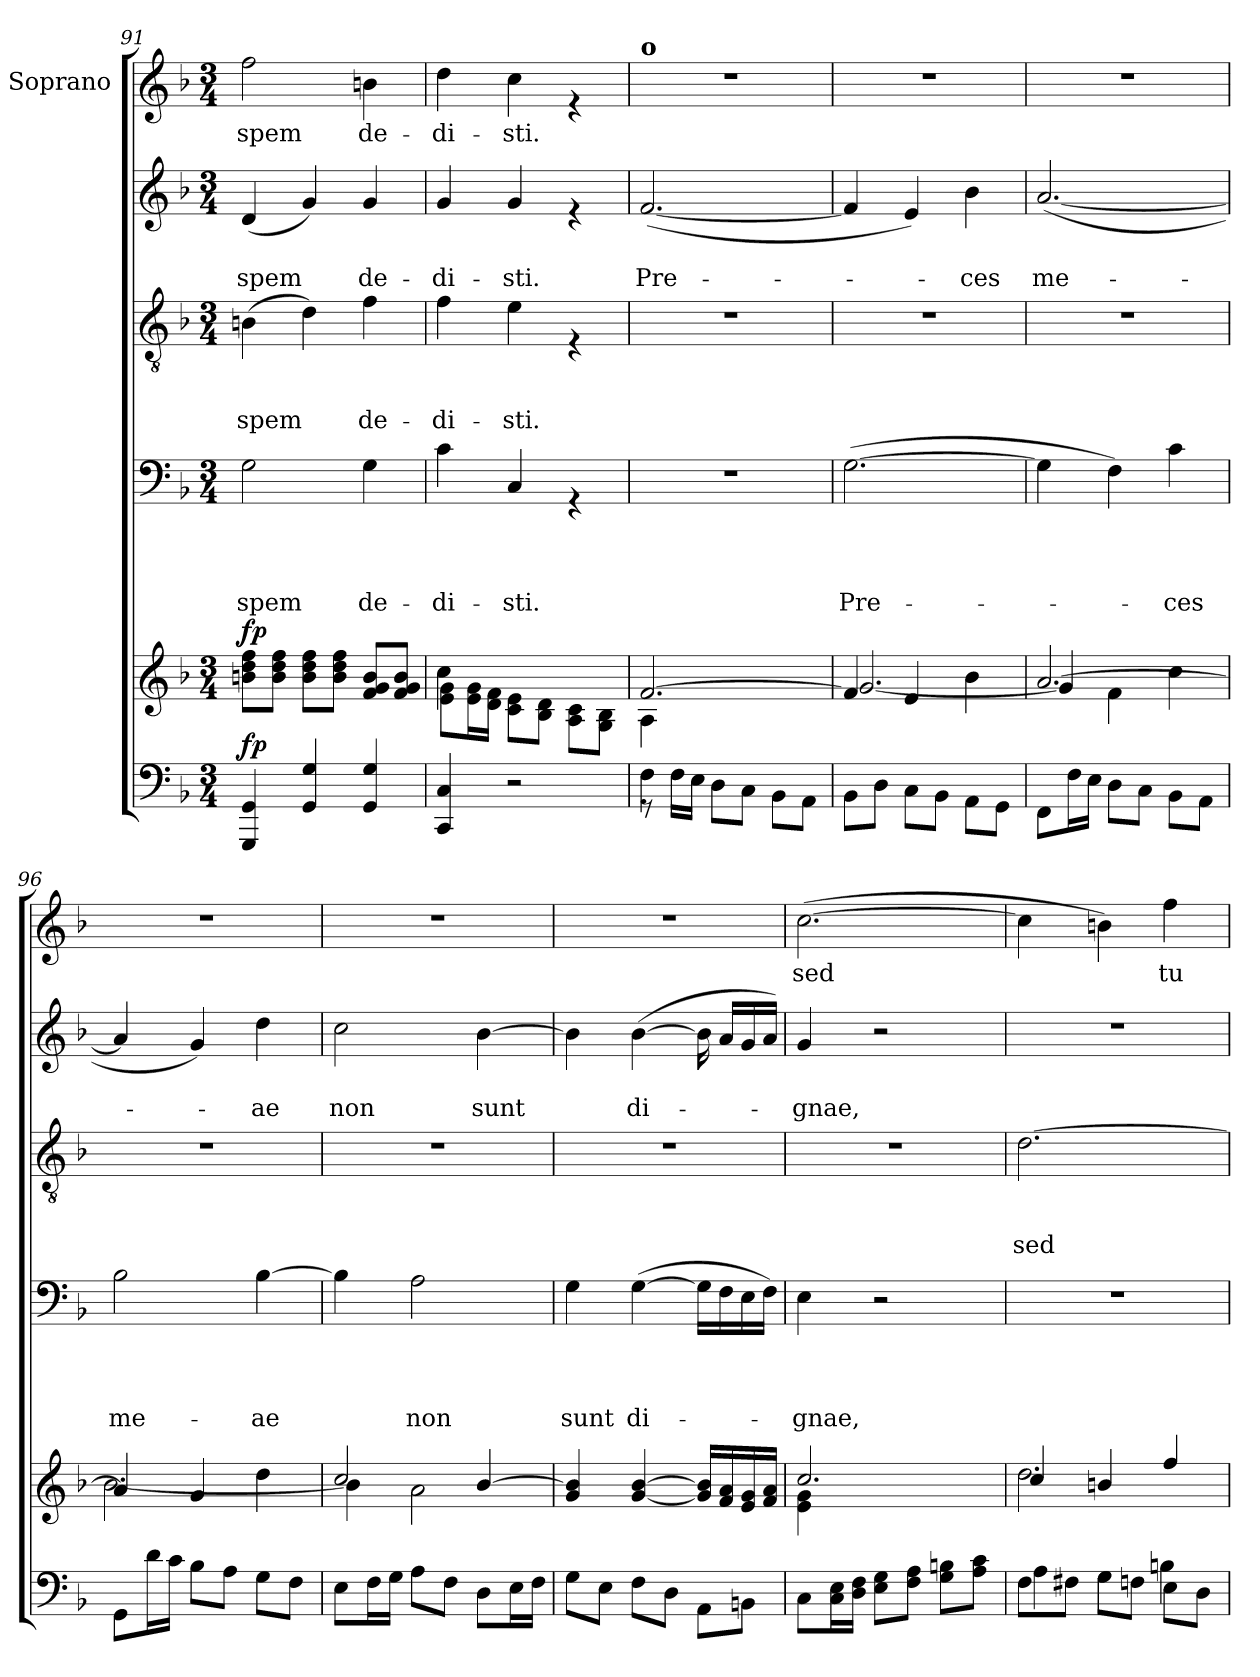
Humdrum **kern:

**kern	**dynam	**kern	**dynam	**kern	**text	**text	**text	**text	**kern	**text	**text	**text	**kern	**text	**text	**kern	**text
*part6	*part6	*part5	*part5	*part4	*part4	*part4	*part4	*part4	*part3	*part3	*part3	*part3	*part2	*part2	*part2	*part1	*part1
*staff6	*staff6	*staff5	*staff5	*staff4	*staff4	*staff4	*staff4	*staff4	*staff3	*staff3	*staff3	*staff3	*staff2	*staff2	*staff2	*staff1	*staff1
*	*	*	*	*	*	*	*	*	*	*	*	*	*	*	*	*I"Soprano	*
!!LO:LB:g=z
*clefF4	*	*clefG2	*	*clefF4	*	*	*	*	*clefGv2	*	*	*	*clefG2	*	*	*clefG2	*
*k[b-]	*	*k[b-]	*	*k[b-]	*	*	*	*	*k[b-]	*	*	*	*k[b-]	*	*	*k[b-]	*
*F:	*	*F:	*	*F:	*	*	*	*	*F:	*	*	*	*F:	*	*	*F:	*
*M3/4	*	*M3/4	*	*M3/4	*	*	*	*	*M3/4	*	*	*	*M3/4	*	*	*M3/4	*
=91	=91	=91	=91	=91	=91	=91	=91	=91	=91	=91	=91	=91	=91	=91	=91	=91	=91
!	!LO:DY:a	!	!LO:DY:a	!	!	!	!	!LO:LY:b	!	!	!	!LO:LY:b	!	!	!LO:LY:b	!	!LO:LY:b
4GGG/ 4GG/	fp	8bn\ 8dd\ 8ff\L	fp	2G\	.	.	.	spem	(>4Bn\	.	.	spem	(<4d/	.	spem	2ff\	spem
.	.	8b\ 8dd\ 8ff\J	.	.	.	.	.	.	.	.	.	.	.	.	.	.	.
4GG/ 4G/	.	8b\ 8dd\ 8ff\L	.	.	.	.	.	.	4d\)	.	.	.	4g/)	.	.	.	.
.	.	8b\ 8dd\ 8ff\J	.	.	.	.	.	.	.	.	.	.	.	.	.	.	.
!	!	!	!	!	!	!	!	!LO:LY:b	!	!	!	!LO:LY:b	!	!	!LO:LY:b	!	!LO:LY:b
4GG/ 4G/	.	8f/ 8g/ 8b/L	.	4G\	.	.	.	de-	4f\	.	.	de-	4g/	.	de-	4bn\	de-
.	.	8f/ 8g/ 8b/J	.	.	.	.	.	.	.	.	.	.	.	.	.	.	.
=92	=92	=92	=92	=92	=92	=92	=92	=92	=92	=92	=92	=92	=92	=92	=92	=92	=92
*	*	*^	*	*	*	*	*	*	*	*	*	*	*	*	*	*	*
!	!	!	!	!	!	!	!	!	!LO:LY:b	!	!	!	!LO:LY:b	!	!	!LO:LY:b	!	!LO:LY:b
4CC/ 4C/	.	4cc\	8e\ 8g\L	.	4c\	.	.	.	-di-	4f\	.	.	-di-	4g/	.	-di-	4dd\	-di-
.	.	.	16e\ 16g\L	.	.	.	.	.	.	.	.	.	.	.	.	.	.	.
.	.	.	16d\ 16f\JJ	.	.	.	.	.	.	.	.	.	.	.	.	.	.	.
!	!	!	!	!	!	!	!	!	!LO:LY:b	!	!	!	!LO:LY:b	!	!	!LO:LY:b	!	!LO:LY:b
2r	.	2ryy	8c\ 8e\L	.	4C/	.	.	.	-sti.	4e\	.	.	-sti.	4g/	.	-sti.	4cc\	-sti.
.	.	.	8B-\ 8d\J	.	.	.	.	.	.	.	.	.	.	.	.	.	.	.
.	.	.	8A\ 8c\L	.	4rGG	.	.	.	.	4rE	.	.	.	4re	.	.	4re	.
.	.	.	8G\ 8B-\J	.	.	.	.	.	.	.	.	.	.	.	.	.	.	.
=93	=93	=93	=93	=93	=93	=93	=93	=93	=93	=93	=93	=93	=93	=93	=93	=93	=93	=93
*^	*	*	*	*	*	*	*	*	*	*	*	*	*	*	*	*	*	*
!	!	!	!	!	!	!	!	!	!	!	!	!	!	!	!	!	!	!LO:TX:a:B:t=o	!
!	!	!	!	!	!	!	!	!	!	!	!	!	!	!	!	!	!LO:LY:b	!	!
4F\	8rGG	.	[<2.f/	4A\	.	2.r	.	.	.	.	2.r	.	.	.	(<[<2.f/	.	Pre-	2.r	.
.	16F\LL	.	.	.	.	.	.	.	.	.	.	.	.	.	.	.	.	.	.
.	16E\JJ	.	.	.	.	.	.	.	.	.	.	.	.	.	.	.	.	.	.
2ryy	8D\L	.	.	2ryy	.	.	.	.	.	.	.	.	.	.	.	.	.	.	.
.	8C\J	.	.	.	.	.	.	.	.	.	.	.	.	.	.	.	.	.	.
.	8BB-\L	.	.	.	.	.	.	.	.	.	.	.	.	.	.	.	.	.	.
.	8AA\J	.	.	.	.	.	.	.	.	.	.	.	.	.	.	.	.	.	.
=94	=94	=94	=94	=94	=94	=94	=94	=94	=94	=94	=94	=94	=94	=94	=94	=94	=94	=94	=94
!	!	!	!	!	!	!	!	!	!	!LO:LY:b	!	!	!	!	!	!	!	!	!
*v	*v	*	*	*	*	*	*	*	*	*	*	*	*	*	*	*	*	*	*
8BB-\L	.	4f/]	[<2.g/	.	(>[>2.G\	.	.	.	Pre-	2.r	.	.	.	4f/]	.	.	2.r	.
8D\J	.	.	.	.	.	.	.	.	.	.	.	.	.	.	.	.	.	.
8C\L	.	4e/	.	.	.	.	.	.	.	.	.	.	.	4e/)	.	.	.	.
8BB-\J	.	.	.	.	.	.	.	.	.	.	.	.	.	.	.	.	.	.
!	!	!	!	!	!	!	!	!	!	!	!	!	!	!	!	!LO:LY:b	!	!
8AA\L	.	4b-\	.	.	.	.	.	.	.	.	.	.	.	4b-\	.	-ces	.	.
8GG\J	.	.	.	.	.	.	.	.	.	.	.	.	.	.	.	.	.	.
=95	=95	=95	=95	=95	=95	=95	=95	=95	=95	=95	=95	=95	=95	=95	=95	=95	=95	=95
!	!	!	!	!	!	!	!	!	!	!	!	!	!	!	!	!LO:LY:b	!	!
8FF\L	.	[<2.a/	4g/]	.	4G\]	.	.	.	.	2.r	.	.	.	(<[<2.a/	.	me-	2.r	.
16F\L	.	.	.	.	.	.	.	.	.	.	.	.	.	.	.	.	.	.
16E\JJ	.	.	.	.	.	.	.	.	.	.	.	.	.	.	.	.	.	.
8D\L	.	.	4f\	.	4F\)	.	.	.	.	.	.	.	.	.	.	.	.	.
8C\J	.	.	.	.	.	.	.	.	.	.	.	.	.	.	.	.	.	.
!	!	!	!	!	!	!	!	!	!LO:LY:b	!	!	!	!	!	!	!	!	!
8BB-\L	.	.	4cc\	.	4c\	.	.	.	-ces	.	.	.	.	.	.	.	.	.
8AA\J	.	.	.	.	.	.	.	.	.	.	.	.	.	.	.	.	.	.
!!LO:LB:g=z
=96	=96	=96	=96	=96	=96	=96	=96	=96	=96	=96	=96	=96	=96	=96	=96	=96	=96	=96
!	!	!	!	!	!	!	!	!	!LO:LY:b	!	!	!	!	!	!	!	!	!
8GG\L	.	4a/]	[>2.b-\	.	2B-\	.	.	.	me-	2.r	.	.	.	4a/]	.	.	2.r	.
16d\L	.	.	.	.	.	.	.	.	.	.	.	.	.	.	.	.	.	.
16c\JJ	.	.	.	.	.	.	.	.	.	.	.	.	.	.	.	.	.	.
8B-\L	.	4g/	.	.	.	.	.	.	.	.	.	.	.	4g/)	.	.	.	.
8A\J	.	.	.	.	.	.	.	.	.	.	.	.	.	.	.	.	.	.
!	!	!	!	!	!	!	!	!	!LO:LY:b	!	!	!	!	!	!	!LO:LY:b	!	!
8G\L	.	4dd\	.	.	[>4B-\	.	.	.	-ae	.	.	.	.	4dd\	.	-ae	.	.
8F\J	.	.	.	.	.	.	.	.	.	.	.	.	.	.	.	.	.	.
=97	=97	=97	=97	=97	=97	=97	=97	=97	=97	=97	=97	=97	=97	=97	=97	=97	=97	=97
!	!	!	!	!	!	!	!	!	!	!	!	!	!	!	!	!LO:LY:b	!	!
8E\L	.	2cc/	4b-\]	.	4B-\]	.	.	.	.	2.r	.	.	.	2cc\	.	non	2.r	.
16F\L	.	.	.	.	.	.	.	.	.	.	.	.	.	.	.	.	.	.
16G\JJ	.	.	.	.	.	.	.	.	.	.	.	.	.	.	.	.	.	.
!	!	!	!	!	!	!	!	!	!LO:LY:b	!	!	!	!	!	!	!	!	!
8A\L	.	.	2a\	.	2A\	.	.	.	non	.	.	.	.	.	.	.	.	.
8F\J	.	.	.	.	.	.	.	.	.	.	.	.	.	.	.	.	.	.
!	!	!	!	!	!	!	!	!	!	!	!	!	!	!	!	!LO:LY:b	!	!
8D\L	.	[<4b-/	.	.	.	.	.	.	.	.	.	.	.	[>4b-\	.	sunt	.	.
16E\L	.	.	.	.	.	.	.	.	.	.	.	.	.	.	.	.	.	.
16F\JJ	.	.	.	.	.	.	.	.	.	.	.	.	.	.	.	.	.	.
*	*	*v	*v	*	*	*	*	*	*	*	*	*	*	*	*	*	*	*
=98	=98	=98	=98	=98	=98	=98	=98	=98	=98	=98	=98	=98	=98	=98	=98	=98	=98
!	!	!	!	!	!	!	!	!LO:LY:b	!	!	!	!	!	!	!	!	!
8G\L	.	4g/ 4b-/]	.	4G\	.	.	.	sunt	2.r	.	.	.	4b-\]	.	.	2.r	.
8E\J	.	.	.	.	.	.	.	.	.	.	.	.	.	.	.	.	.
!	!	!	!	!	!	!	!	!LO:LY:b	!	!	!	!	!	!	!LO:LY:b	!	!
8F\L	.	[<4g/ [<4b-/	.	(>[>4G\	.	.	.	di-	.	.	.	.	(>[>4b-\	.	di-	.	.
8D\J	.	.	.	.	.	.	.	.	.	.	.	.	.	.	.	.	.
8AA\L	.	16g/] 16b-/]LL	.	16G\LL]	.	.	.	.	.	.	.	.	16b-\]	.	.	.	.
.	.	16f/ 16a/	.	16F\	.	.	.	.	.	.	.	.	16a/LL	.	.	.	.
8BBn\J	.	16e/ 16g/	.	16E\	.	.	.	.	.	.	.	.	16g/	.	.	.	.
.	.	16f/ 16a/JJ	.	16F\JJ)	.	.	.	.	.	.	.	.	16a/JJ)	.	.	.	.
=99	=99	=99	=99	=99	=99	=99	=99	=99	=99	=99	=99	=99	=99	=99	=99	=99	=99
*	*	*^	*	*	*	*	*	*	*	*	*	*	*	*	*	*	*
!	!	!	!	!	!	!	!	!	!LO:LY:b	!	!	!	!	!	!	!LO:LY:b	!	!LO:LY:b
8C\L	.	4e\ 4g\	2.cc/	.	4E\	.	.	.	-gnae,-	2.r	.	.	.	4g/	.	-gnae,	(>[>2.cc\	sed
16C\ 16E\L	.	.	.	.	.	.	.	.	.	.	.	.	.	.	.	.	.	.
16D\ 16F\JJ	.	.	.	.	.	.	.	.	.	.	.	.	.	.	.	.	.	.
8E\ 8G\L	.	2ryy	.	.	2r	.	.	.	.	.	.	.	.	2r	.	.	.	.
8F\ 8A\J	.	.	.	.	.	.	.	.	.	.	.	.	.	.	.	.	.	.
8G\ 8Bn\L	.	.	.	.	.	.	.	.	.	.	.	.	.	.	.	.	.	.
8A\ 8c\J	.	.	.	.	.	.	.	.	.	.	.	.	.	.	.	.	.	.
=100	=100	=100	=100	=100	=100	=100	=100	=100	=100	=100	=100	=100	=100	=100	=100	=100	=100	=100
*^	*	*	*	*	*	*	*	*	*	*	*	*	*	*	*	*	*	*
!	!	!	!	!	!	!	!	!	!	!	!	!	!	!LO:LY:b	!	!	!	!	!
8F\L	4A\	.	2.dd\	4cc/	.	2.r	.	.	.	.	[>2.d\	.	.	sed	2.r	.	.	4cc\]	.
8F#X\J	.	.	.	.	.	.	.	.	.	.	.	.	.	.	.	.	.	.	.
8G\L	4G\	.	.	4bn/	.	.	.	.	.	.	.	.	.	.	.	.	.	4bn\)	.
8Fn\J	.	.	.	.	.	.	.	.	.	.	.	.	.	.	.	.	.	.	.
!	!	!	!	!	!	!	!	!	!	!	!	!	!	!	!	!	!	!	!LO:LY:b
8E\L	4Bn\	.	.	4ff/	.	.	.	.	.	.	.	.	.	.	.	.	.	4ff\	tu
8D\J	.	.	.	.	.	.	.	.	.	.	.	.	.	.	.	.	.	.	.
*v	*v	*	*	*	*	*	*	*	*	*	*	*	*	*	*	*	*	*	*
*	*	*v	*v	*	*	*	*	*	*	*	*	*	*	*	*	*	*	*
=	=	=	=	=	=	=	=	=	=	=	=	=	=	=	=	=	=
*-	*-	*-	*-	*-	*-	*-	*-	*-	*-	*-	*-	*-	*-	*-	*-	*-	*-
